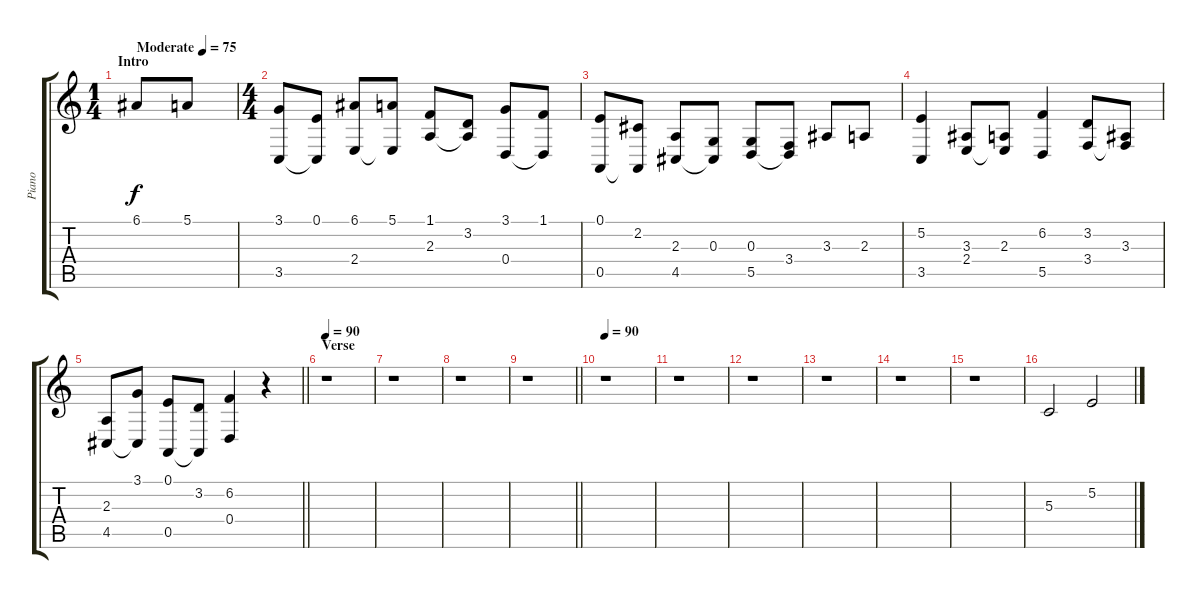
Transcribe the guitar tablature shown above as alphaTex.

\track ("Piano" "Piano") {instrument brightacousticpiano}
\staff {score tabs}
\tuning (E4 B3 G3 D3 A2 E2) {hide}
\ts (1 4)
\section ("" "Intro")
\tempo (75 "Moderate")
\clef g2
\ks c
6.1.8{dy f instrument brightacousticpiano} 5.1.8 |
\ts (4 4)
(3.1 3.5).8 (0.1 3.5{t}).8 (6.1 2.4).8 (5.1 2.4{t}).8 (1.1 2.3).8 (3.2 2.3{t}).8 (3.1 0.4).8 (1.1 0.4{t}).8 |
(0.1 0.5).8 (2.2 0.5{t}).8 (2.3 4.5).8 (0.3 4.5{t}).8 (0.3 5.5).8 (3.4 5.5{t}).8 3.3.8 2.3.8 |
(5.2 3.5).4 (3.3 2.4).8 (2.3 2.4{t}).8 (6.2 5.5).4 (3.2 3.4).8 (3.3 3.4{t}).8 |
\barLineRight lightlight
(2.3 4.5).8 (3.1 4.5{t}).8 (0.1 0.5).8 (3.2 0.5{t}).8 (6.2 0.4).4 r.4 |
\section ("" "Verse")
\tempo 90
r.1 |
r.1 |
r.1 |
\barLineRight lightlight
r.1 |
\tempo 90
r.1 |
r.1 |
r.1 |
r.1 |
r.1 |
r.1 |
5.3.2 5.2.2
